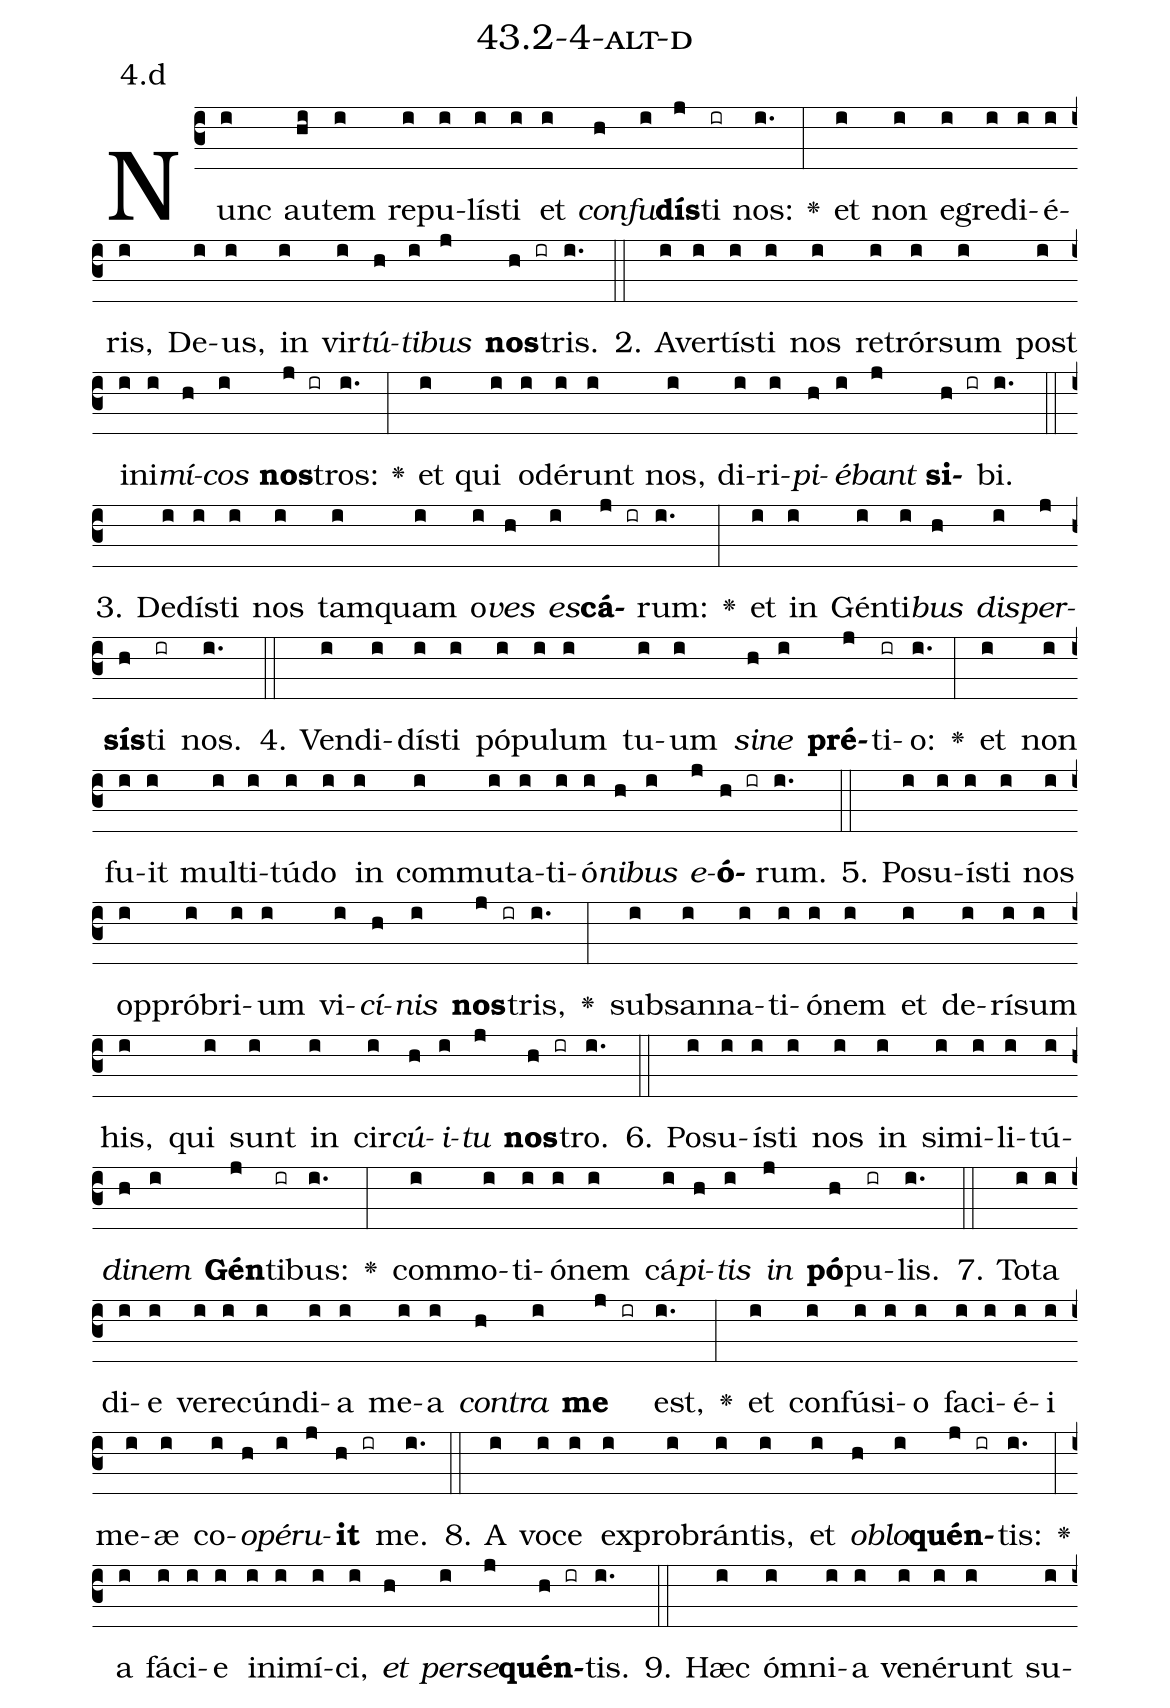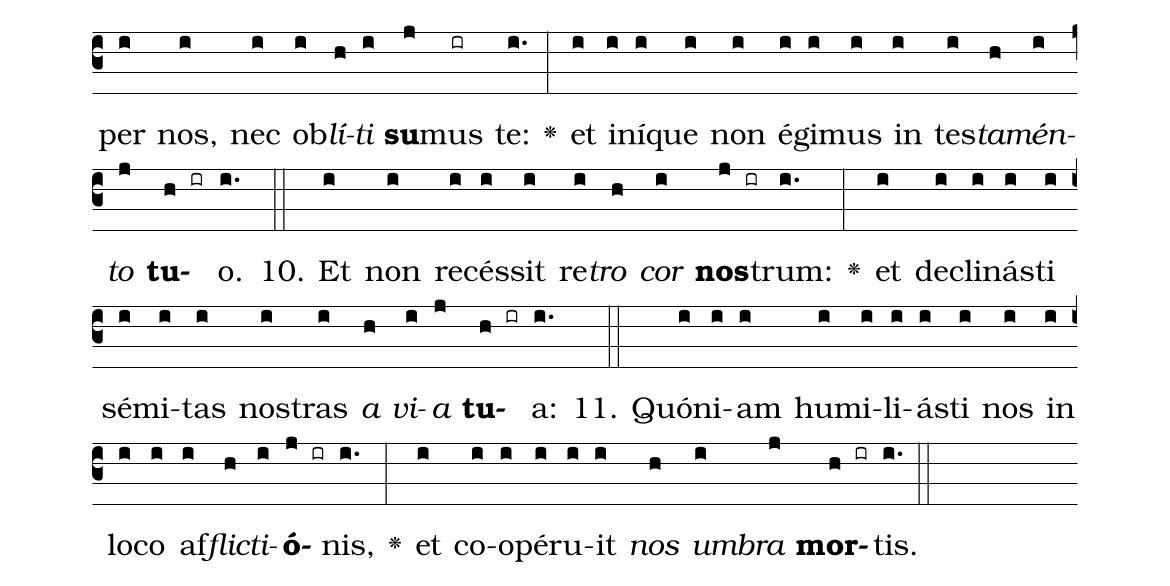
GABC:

name: 43.2-4-alt-d;
annotation: 4.d;
%%
(c3)Nunc(i) au(hi)tem(i) re(i)pu(i)lís(i)ti(i) et(i) <i>con</i>(h)<i>fu</i>(i)<b>dís</b>(j)ti(ir) nos:(i.) <v>\greheightstar</v>(:) et(i) non(i) e(i)gre(i)di(i)é(i)ris,(i) De(i)us,(i) in(i) vir(i)<i>tú</i>(h)<i>ti</i>(i)<i>bus</i>(j) <b>nos</b>(h ir)tris.(i.) (::)
2. A(i)ver(i)tís(i)ti(i) nos(i) re(i)trór(i)sum(i) post(i) in(i)i(i)<i>mí</i>(h)<i>cos</i>(i) <b>nos</b>(j ir)tros:(i.) <v>\greheightstar</v>(:) et(i) qui(i) o(i)dé(i)runt(i) nos,(i) di(i)ri(i)<i>pi</i>(h)<i>é</i>(i)<i>bant</i>(j) <b>si</b>(h ir)bi.(i.) (::)
3. De(i)dís(i)ti(i) nos(i) tam(i)quam(i) o(i)<i>ves</i>(h) <i>es</i>(i)<b>cá</b>(j ir)rum:(i.) <v>\greheightstar</v>(:) et(i) in(i) Gén(i)ti(i)<i>bus</i>(h) <i>di</i>(i)<i>sper</i>(j)<b>sís</b>(h)ti(ir) nos.(i.) (::)
4. Ven(i)di(i)dís(i)ti(i) pó(i)pu(i)lum(i) tu(i)um(i) <i>si</i>(h)<i>ne</i>(i) <b>pré</b>(j)ti(ir)o:(i.) <v>\greheightstar</v>(:) et(i) non(i) fu(i)it(i) mul(i)ti(i)tú(i)do(i) in(i) com(i)mu(i)ta(i)ti(i)ó(i)<i>ni</i>(h)<i>bus</i>(i) <i>e</i>(j)<b>ó</b>(h ir)rum.(i.) (::)
5. Po(i)su(i)ís(i)ti(i) nos(i) op(i)pró(i)bri(i)um(i) vi(i)<i>cí</i>(h)<i>nis</i>(i) <b>nos</b>(j ir)tris,(i.) <v>\greheightstar</v>(:) sub(i)san(i)na(i)ti(i)ó(i)nem(i) et(i) de(i)rí(i)sum(i) his,(i) qui(i) sunt(i) in(i) cir(i)<i>cú</i>(h)<i>i</i>(i)<i>tu</i>(j) <b>nos</b>(h ir)tro.(i.) (::)
6. Po(i)su(i)ís(i)ti(i) nos(i) in(i) si(i)mi(i)li(i)tú(i)<i>di</i>(h)<i>nem</i>(i) <b>Gén</b>(j)ti(ir)bus:(i.) <v>\greheightstar</v>(:) com(i)mo(i)ti(i)ó(i)nem(i) cá(i)<i>pi</i>(h)<i>tis</i>(i) <i>in</i>(j) <b>pó</b>(h)pu(ir)lis.(i.) (::)
7. To(i)ta(i) di(i)e(i) ve(i)re(i)cún(i)di(i)a(i) me(i)a(i) <i>con</i>(h)<i>tra</i>(i) <b>me</b>(j ir) est,(i.) <v>\greheightstar</v>(:) et(i) con(i)fú(i)si(i)o(i) fa(i)ci(i)é(i)i(i) me(i)æ(i) co(i)<i>o</i>(h)<i>pé</i>(i)<i>ru</i>(j)<b>it</b>(h ir) me.(i.) (::)
8. A(i) vo(i)ce(i) ex(i)pro(i)brán(i)tis,(i) et(i) <i>ob</i>(h)<i>lo</i>(i)<b>quén</b>(j ir)tis:(i.) <v>\greheightstar</v>(:) a(i) fá(i)ci(i)e(i) in(i)i(i)mí(i)ci,(i) <i>et</i>(h) <i>per</i>(i)<i>se</i>(j)<b>quén</b>(h ir)tis.(i.) (::)
9. Hæc(i) óm(i)ni(i)a(i) ve(i)né(i)runt(i) su(i)per(i) nos,(i) nec(i) ob(i)<i>lí</i>(h)<i>ti</i>(i) <b>su</b>(j)mus(ir) te:(i.) <v>\greheightstar</v>(:) et(i) in(i)í(i)que(i) non(i) é(i)gi(i)mus(i) in(i) tes(i)<i>ta</i>(h)<i>mén</i>(i)<i>to</i>(j) <b>tu</b>(h ir)o.(i.) (::)
10. Et(i) non(i) re(i)cés(i)sit(i) re(i)<i>tro</i>(h) <i>cor</i>(i) <b>nos</b>(j ir)trum:(i.) <v>\greheightstar</v>(:) et(i) de(i)cli(i)nás(i)ti(i) sé(i)mi(i)tas(i) nos(i)tras(i) <i>a</i>(h) <i>vi</i>(i)<i>a</i>(j) <b>tu</b>(h ir)a:(i.) (::)
11. Quón(i)i(i)am(i) hu(i)mi(i)li(i)ás(i)ti(i) nos(i) in(i) lo(i)co(i) af(i)<i>flic</i>(h)<i>ti</i>(i)<b>ó</b>(j ir)nis,(i.) <v>\greheightstar</v>(:) et(i) co(i)o(i)pé(i)ru(i)it(i) <i>nos</i>(h) <i>um</i>(i)<i>bra</i>(j) <b>mor</b>(h ir)tis.(i.) (::)
